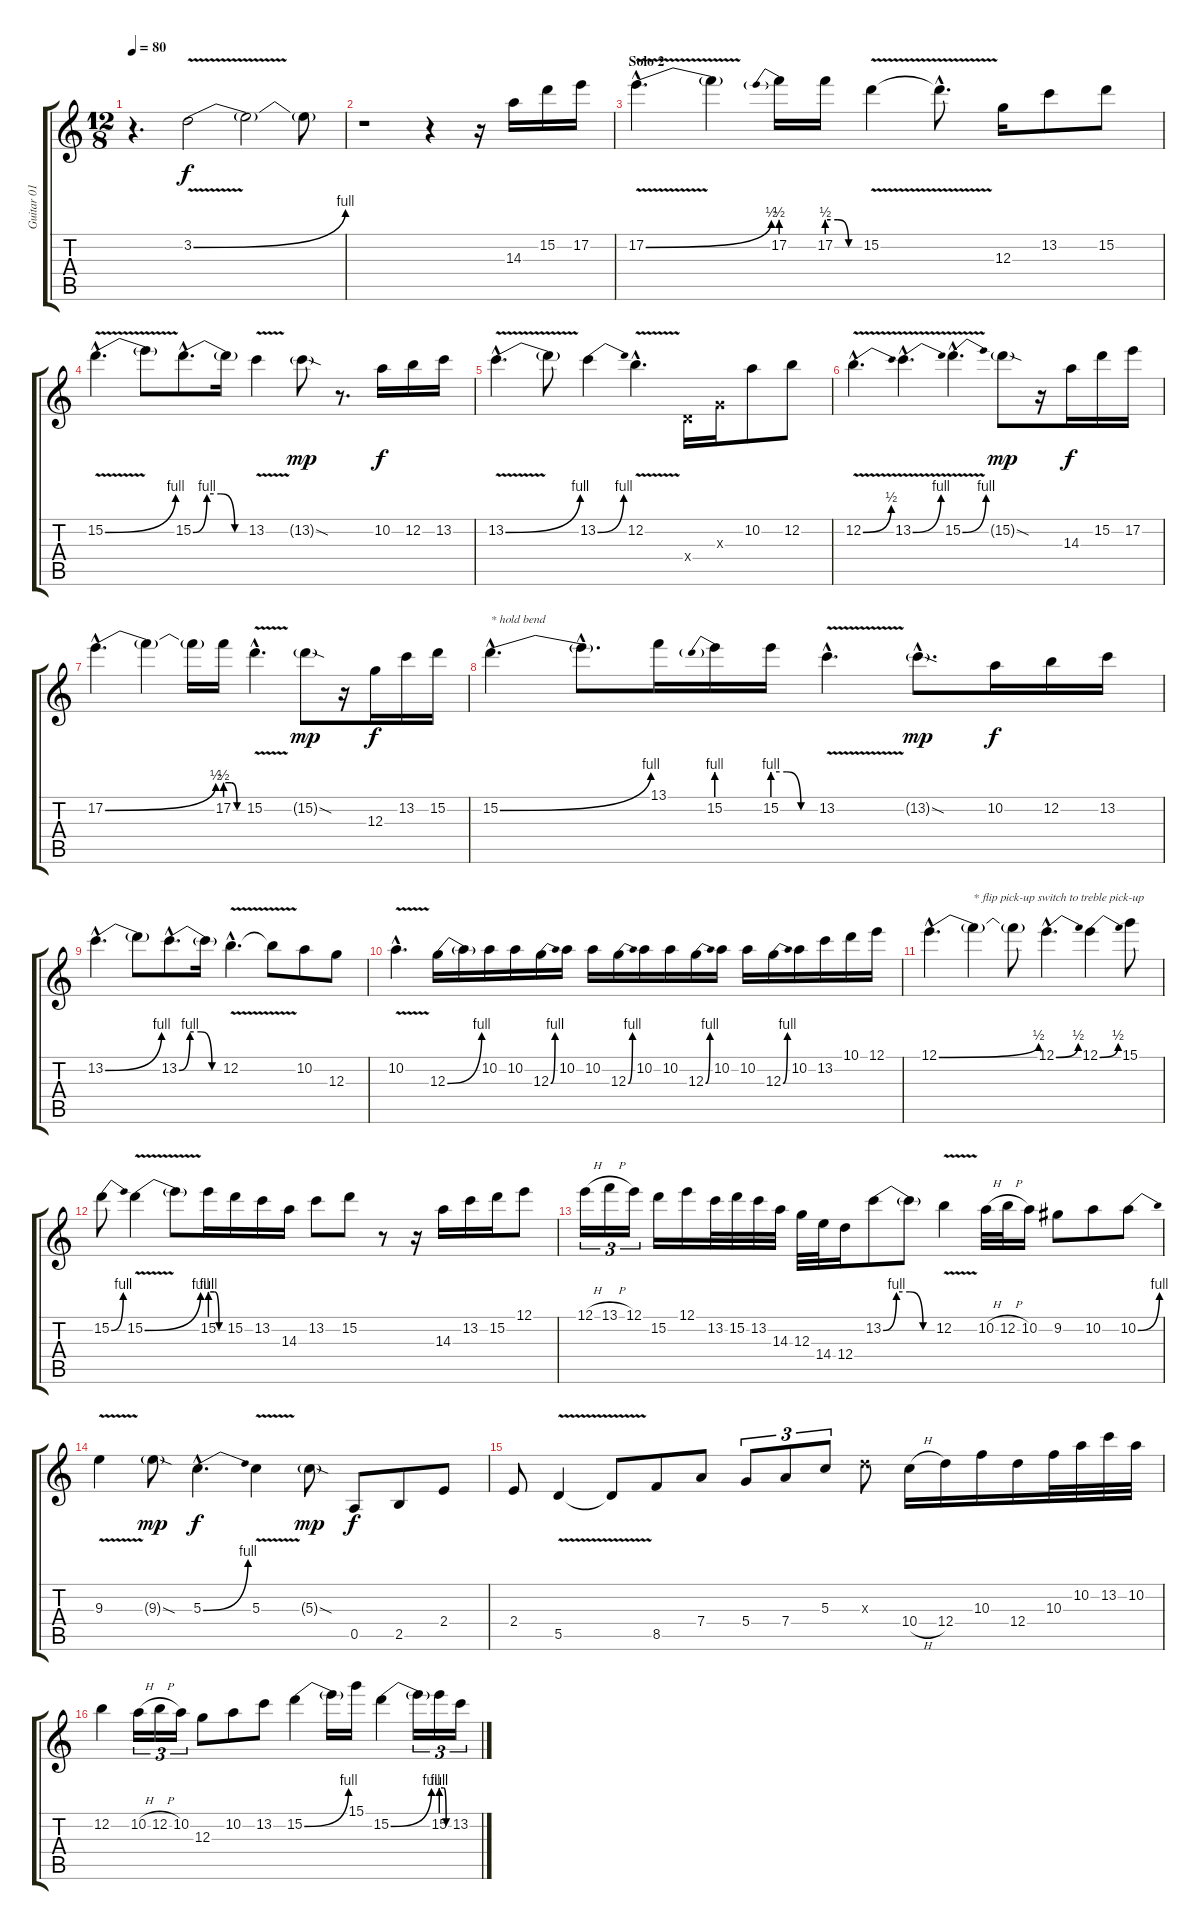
\track ("Guitar 01 - Solo" "Guitar 01 ") {instrument overdrivenguitar}
\staff {score tabs}
\tuning (E4 B3 G3 D3 A2 E2) {hide}
\ts (12 8)
\tempo 80
\clef g2
\ks c
r.4{d dy f} 3.2{be (bend 0 0 60 4) v}.2 3.2{t}.2 3.2{t}.8 |
r.1 r.4 r.16 14.3.16 15.2.16 17.2.16 |
\section ("" "Solo 2")
17.2{be (bend 0 0 60 2) v hac}.4{d} 17.2{t}.4 17.2{be (prebend 0 2 60 2)}.16 17.2{be (custom 0 2 20 2 40 0 60 0)}.16 15.2{v}.4 15.2{hac t}.8{d} 12.3.16 13.2.8 15.2.8 |
15.2{be (bend 0 0 60 4) v hac}.4{d} 15.2{t}.8 15.2{be (custom 0 0 15 4 30 4 45 0 60 0) hac}.8{d} 15.2{t}.16 13.2{v}.4 13.2{sod g}.8{dy mp} r.8{d} 10.2.16{dy f} 12.2.16 13.2.16 |
13.2{be (bend 0 0 60 4) v hac}.4{d} 13.2{t}.8 13.2{be (bend 0 0 60 4)}.4 12.2{v hac}.4{d} 0.4{x}.16 0.3{x}.16 10.2.8 12.2.8 |
12.2{be (bend 0 0 60 2) v hac}.4{d} 13.2{be (bend 0 0 60 4) v hac}.4{d} 15.2{be (bend 0 0 60 4) v hac}.4{d} 15.2{sod g}.8{dy mp} r.16 14.3.16{dy f} 15.2.16 17.2.16 |
17.2{be (bend 0 0 60 2) hac}.4{d} 17.2{t}.4 17.2{t}.16 17.2{be (custom 0 2 20 2 40 0 60 0)}.16 15.2{v hac}.4{d} 15.2{sod g}.8{dy mp} r.16 12.3.16{dy f} 13.2.16 15.2.16 |
15.2{be (bend 0 0 60 4) hac}.4{d txt "* hold bend"} 15.2{hac t}.8{d} 13.1.16 15.2{be (prebend 0 4 60 4)}.16 15.2{be (custom 0 4 20 4 40 0 60 0)}.16 13.2{v hac}.4{d} 13.2{sod g hac}.8{d dy mp} 10.2.16{dy f} 12.2.16 13.2.16 |
13.2{be (bend 0 0 60 4) hac}.4{d} 13.2{t}.8 13.2{be (custom 0 0 15 4 30 4 45 0 60 0) hac}.8{d} 13.2{t}.16 12.2{v hac}.4{d} 12.2{t}.8 10.2.8 12.3.8 |
10.2{v hac}.4{d} 12.3{be (bend 0 0 60 4)}.16 12.3{t}.16 10.2.16 10.2.16 12.3{be (bend 0 0 60 4)}.16 10.2.16 10.2.16 12.3{be (bend 0 0 60 4)}.16 10.2.16 10.2.16 12.3{be (bend 0 0 60 4)}.16 10.2.16 10.2.16 12.3{be (bend 0 0 60 4)}.16 10.2.16 13.2.16 10.1.16 12.1.16 |
12.1{be (bend 0 0 60 2) hac}.4{d} 12.1{t}.4{txt "* flip pick-up switch to treble pick-up"} 12.1{t}.8 12.1{be (bend 0 0 60 2) hac}.4{d} 12.1{be (bend 0 0 60 2)}.4 15.1.8 |
15.2{be (bend 0 0 60 4)}.8 15.2{be (bend 0 0 60 4) v}.4 15.2{t}.8 15.2{be (custom 0 4 20 4 40 0 60 0)}.16 15.2.16 13.2.16 14.3.16 13.2.8 15.2.8 r.8 r.16 14.3.16 13.2.16 15.2.16 12.1.8 |
12.1{h}.16{tu (3 2)} 13.1{h}.16{tu (3 2)} 12.1.16{tu (3 2)} 15.2.16 12.1.16 13.2.32 15.2.32 13.2.32 14.3.32 12.3.32 14.4.32 12.4.16 13.2{be (custom 0 0 15 4 30 4 45 0 60 0)}.8 13.2{t}.8 12.2{v}.4 10.2{h}.32 12.2{h}.32 10.2.16 9.2.8 10.2.8 10.2{be (bend 0 0 60 4)}.8 |
9.3{v}.4 9.3{sod g}.8{dy mp} 5.3{be (bend 0 0 60 4) hac}.4{d dy f} 5.3{v}.4 5.3{sod g}.8{dy mp} 0.5.8{dy f} 2.5.8 2.4.8 |
2.4.8 5.5{v}.4 5.5{t}.8 8.5.8 7.4.8 5.4.8{tu (3 2)} 7.4.8{tu (3 2)} 5.3.8{tu (3 2)} 7.3{x}.8 10.4{h}.16 12.4.16 10.3.16 12.4.16 10.3.32 10.2.32 13.2.32 10.2.32 |
12.2.4 10.2{h}.16{tu (3 2)} 12.2{h}.16{tu (3 2)} 10.2.16{tu (3 2)} 12.3.8 10.2.8 13.2.8 15.2{be (bend 0 0 60 4)}.4 15.2{t}.16 15.1.16 15.2{be (bend 0 0 60 4)}.4 15.2{t}.16{tu (3 2)} 15.2{be (custom 0 4 20 4 40 0 60 0)}.16{tu (3 2)} 13.2.16{tu (3 2)}
